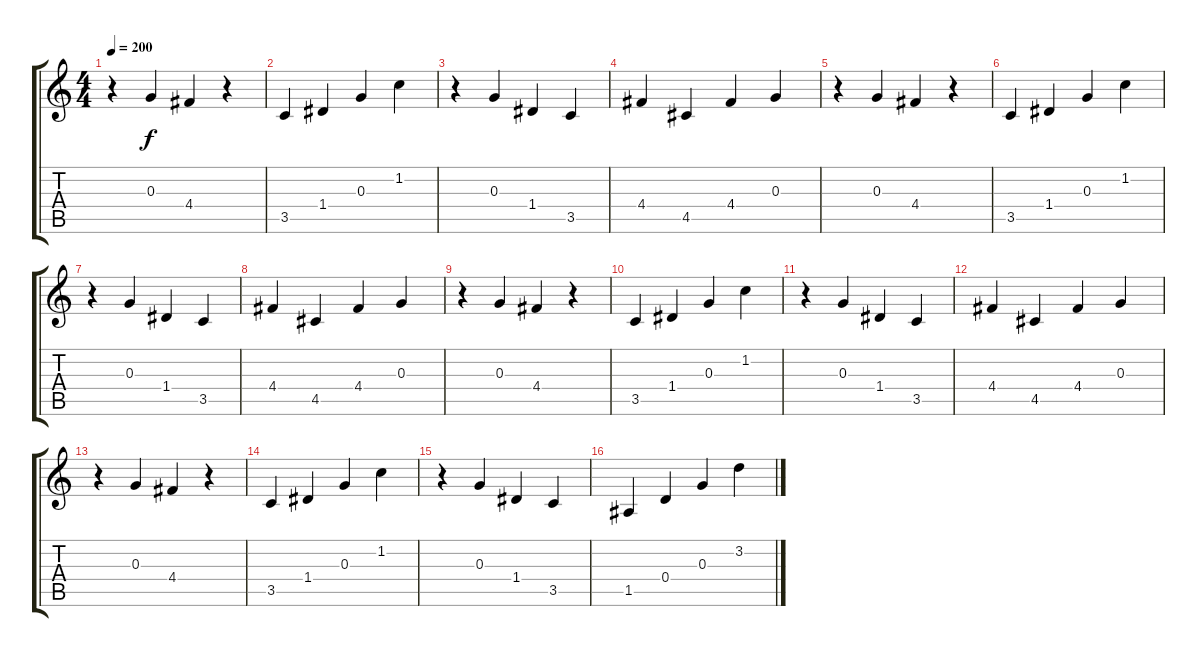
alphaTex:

\track "" {instrument electricguitarclean}
\staff {score tabs}
\tuning (E4 B3 G3 D3 A2 E2) {hide}
\ts (4 4)
\tempo 200
\clef g2
\ks c
r.4{dy f} 0.3.4 4.4.4 r.4 |
3.5.4 1.4.4 0.3.4 1.2.4 |
r.4 0.3.4 1.4.4 3.5.4 |
4.4.4 4.5.4 4.4.4 0.3.4 |
r.4 0.3.4 4.4.4 r.4 |
3.5.4 1.4.4 0.3.4 1.2.4 |
r.4 0.3.4 1.4.4 3.5.4 |
4.4.4 4.5.4 4.4.4 0.3.4 |
r.4 0.3.4 4.4.4 r.4 |
3.5.4 1.4.4 0.3.4 1.2.4 |
r.4 0.3.4 1.4.4 3.5.4 |
4.4.4 4.5.4 4.4.4 0.3.4 |
r.4 0.3.4 4.4.4 r.4 |
3.5.4 1.4.4 0.3.4 1.2.4 |
r.4 0.3.4 1.4.4 3.5.4 |
1.5.4 0.4.4 0.3.4 3.2.4
